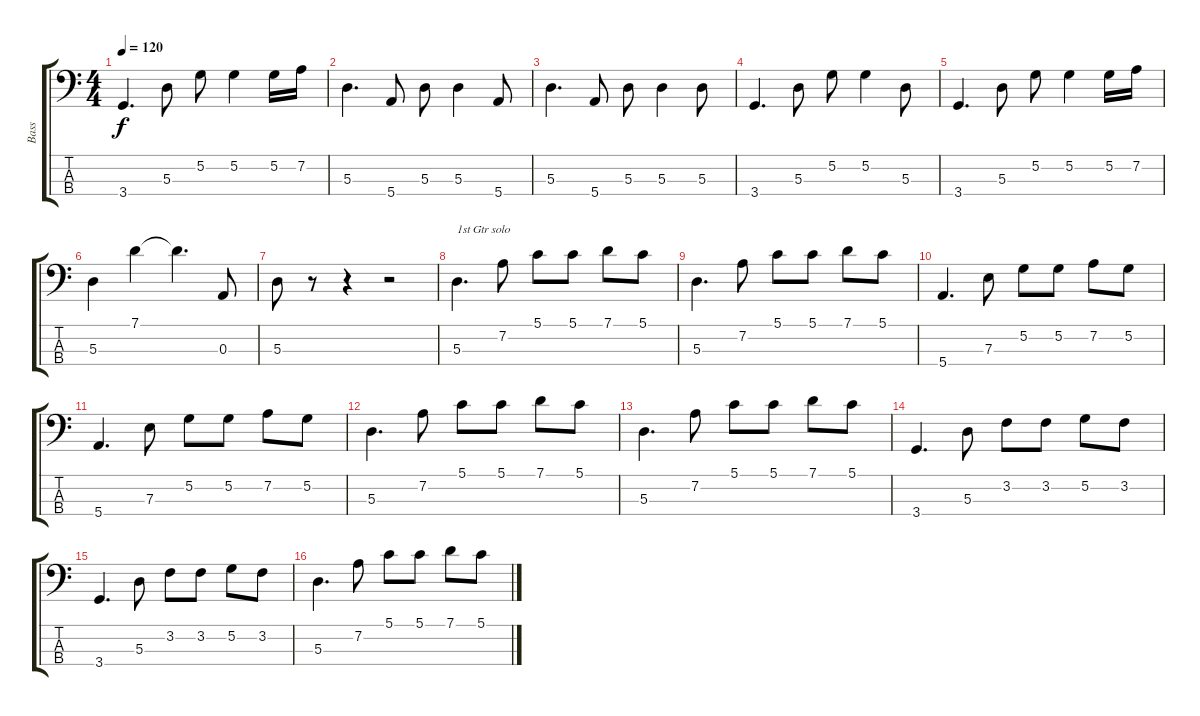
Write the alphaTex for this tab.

\track ("Bass" "Bass") {instrument electricbassfinger}
\staff {score tabs}
\tuning (G2 D2 A1 E1) {hide}
\ts (4 4)
\tempo 120
\clef f4
\ks c
3.4.4{d dy f} 5.3.8 5.2.8 5.2.4 5.2.16 7.2.16 |
5.3.4{d} 5.4.8 5.3.8 5.3.4 5.4.8 |
5.3.4{d} 5.4.8 5.3.8 5.3.4 5.3.8 |
3.4.4{d} 5.3.8 5.2.8 5.2.4 5.3.8 |
3.4.4{d} 5.3.8 5.2.8 5.2.4 5.2.16 7.2.16 |
5.3.4 7.1.4 7.1{t}.4{d} 0.3.8 |
5.3.8 r.8 r.4 r.2 |
5.3.4{d txt "1st Gtr solo"} 7.2.8 5.1.8 5.1.8 7.1.8 5.1.8 |
5.3.4{d} 7.2.8 5.1.8 5.1.8 7.1.8 5.1.8 |
5.4.4{d} 7.3.8 5.2.8 5.2.8 7.2.8 5.2.8 |
5.4.4{d} 7.3.8 5.2.8 5.2.8 7.2.8 5.2.8 |
5.3.4{d} 7.2.8 5.1.8 5.1.8 7.1.8 5.1.8 |
5.3.4{d} 7.2.8 5.1.8 5.1.8 7.1.8 5.1.8 |
3.4.4{d} 5.3.8 3.2.8 3.2.8 5.2.8 3.2.8 |
3.4.4{d} 5.3.8 3.2.8 3.2.8 5.2.8 3.2.8 |
5.3.4{d} 7.2.8 5.1.8 5.1.8 7.1.8 5.1.8
